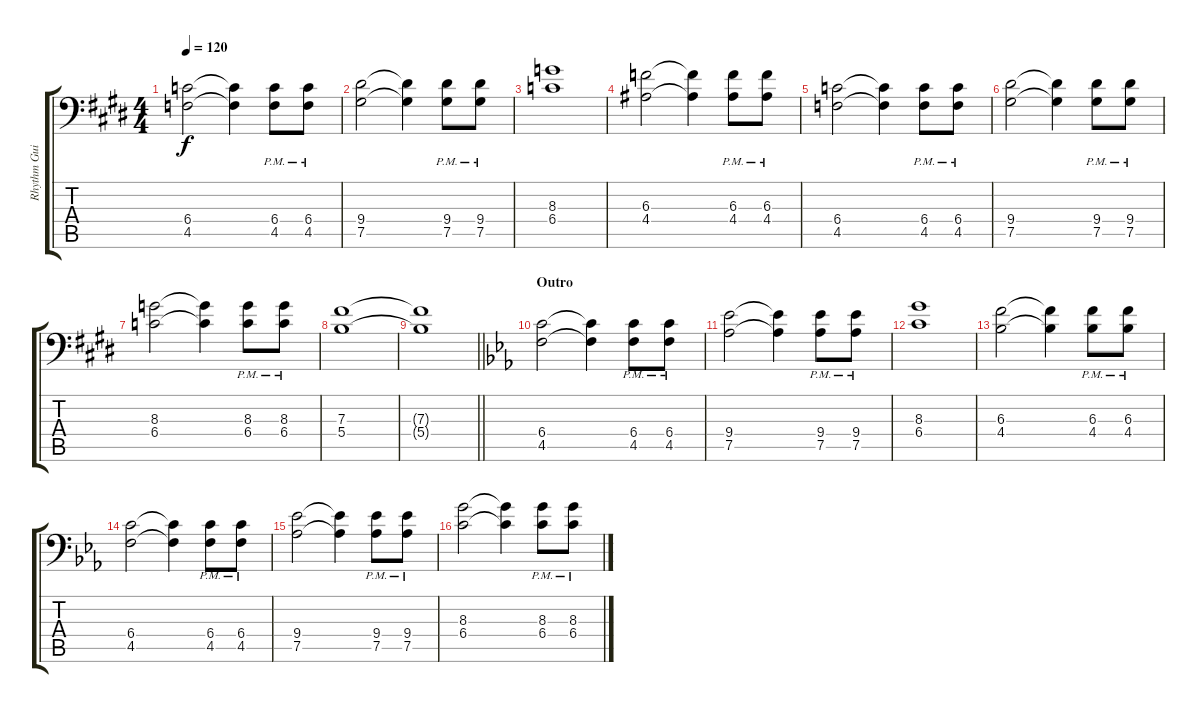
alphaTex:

\track ("Rhythm Guitar 2" "Rhythm Gui") {instrument distortionguitar}
\staff {score tabs}
\tuning (Ab3 E3 B2 Gb2 Db2 Ab1) {hide}
\ts (4 4)
\tempo 120
\clef f4
\ks e
(6.4 4.5).2{dy f} (6.4{t} 4.5{t}).4 (6.4{pm} 4.5{pm}).8 (6.4{pm} 4.5{pm}).8 |
\ks c#minor
(9.4 7.5).2 (9.4{t} 7.5{t}).4 (9.4{pm} 7.5{pm}).8 (9.4{pm} 7.5{pm}).8 |
\ks e
(8.3 6.4).1 |
\ks c#minor
(6.3 4.4).2 (6.3{t} 4.4{t}).4 (6.3{pm} 4.4{pm}).8 (6.3{pm} 4.4{pm}).8 |
\ks e
(6.4 4.5).2 (6.4{t} 4.5{t}).4 (6.4{pm} 4.5{pm}).8 (6.4{pm} 4.5{pm}).8 |
\ks c#minor
(9.4 7.5).2 (9.4{t} 7.5{t}).4 (9.4{pm} 7.5{pm}).8 (9.4{pm} 7.5{pm}).8 |
\ks e
(8.3 6.4).2 (8.3{t} 6.4{t}).4 (8.3{pm} 6.4{pm}).8 (8.3{pm} 6.4{pm}).8 |
\ks c#minor
(7.3 5.4).1 |
\barLineRight lightlight
(7.3{t} 5.4{t}).1 |
\section ("" "Outro")
\ks eb
(6.4 4.5).2 (6.4{t} 4.5{t}).4 (6.4{pm} 4.5{pm}).8 (6.4{pm} 4.5{pm}).8 |
(9.4 7.5).2 (9.4{t} 7.5{t}).4 (9.4{pm} 7.5{pm}).8 (9.4{pm} 7.5{pm}).8 |
(8.3 6.4).1 |
(6.3 4.4).2 (6.3{t} 4.4{t}).4 (6.3{pm} 4.4{pm}).8 (6.3{pm} 4.4{pm}).8 |
(6.4 4.5).2 (6.4{t} 4.5{t}).4 (6.4{pm} 4.5{pm}).8 (6.4{pm} 4.5{pm}).8 |
(9.4 7.5).2 (9.4{t} 7.5{t}).4 (9.4{pm} 7.5{pm}).8 (9.4{pm} 7.5{pm}).8 |
(8.3 6.4).2 (8.3{t} 6.4{t}).4 (8.3{pm} 6.4{pm}).8 (8.3{pm} 6.4{pm}).8
